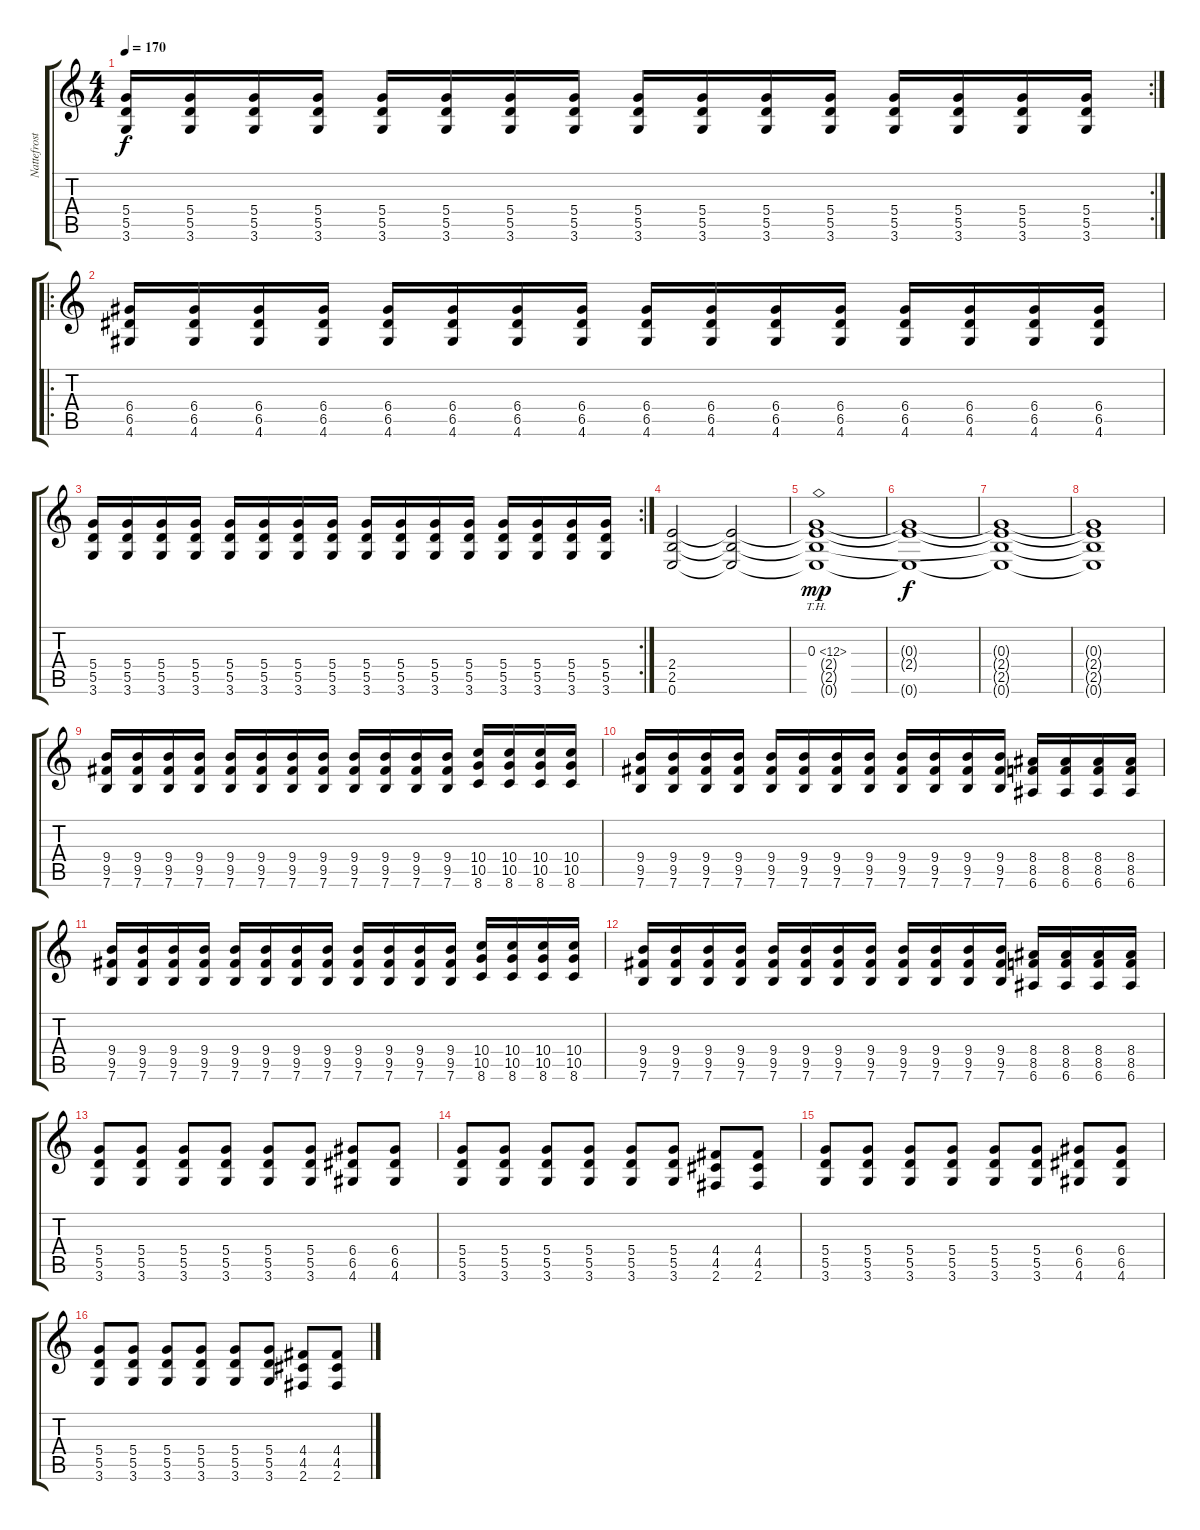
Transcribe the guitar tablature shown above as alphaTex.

\track ("Nattefrost" "Nattefrost") {instrument distortionguitar}
\staff {score tabs}
\tuning (E4 B3 G3 D3 A2 E2) {hide}
\rc 2
\ts (4 4)
\tempo 170
\clef g2
\ks c
(5.4 5.5 3.6).16{dy f} (5.4 5.5 3.6).16 (5.4 5.5 3.6).16 (5.4 5.5 3.6).16 (5.4 5.5 3.6).16 (5.4 5.5 3.6).16 (5.4 5.5 3.6).16 (5.4 5.5 3.6).16 (5.4 5.5 3.6).16 (5.4 5.5 3.6).16 (5.4 5.5 3.6).16 (5.4 5.5 3.6).16 (5.4 5.5 3.6).16 (5.4 5.5 3.6).16 (5.4 5.5 3.6).16 (5.4 5.5 3.6).16 |
\ro
(6.4 6.5 4.6).16 (6.4 6.5 4.6).16 (6.4 6.5 4.6).16 (6.4 6.5 4.6).16 (6.4 6.5 4.6).16 (6.4 6.5 4.6).16 (6.4 6.5 4.6).16 (6.4 6.5 4.6).16 (6.4 6.5 4.6).16 (6.4 6.5 4.6).16 (6.4 6.5 4.6).16 (6.4 6.5 4.6).16 (6.4 6.5 4.6).16 (6.4 6.5 4.6).16 (6.4 6.5 4.6).16 (6.4 6.5 4.6).16 |
\rc 2
(5.4 5.5 3.6).16 (5.4 5.5 3.6).16 (5.4 5.5 3.6).16 (5.4 5.5 3.6).16 (5.4 5.5 3.6).16 (5.4 5.5 3.6).16 (5.4 5.5 3.6).16 (5.4 5.5 3.6).16 (5.4 5.5 3.6).16 (5.4 5.5 3.6).16 (5.4 5.5 3.6).16 (5.4 5.5 3.6).16 (5.4 5.5 3.6).16 (5.4 5.5 3.6).16 (5.4 5.5 3.6).16 (5.4 5.5 3.6).16 |
(2.4 2.5 0.6).2 (2.4{t} 2.5{t} 0.6{t}).2 |
(0.3{th 12} 2.4{t} 2.5{t} 0.6{t}).1{dy mp} |
(0.3{t} 2.4{t} 0.6{t}).1{dy f} |
(0.3{t} 2.4{t} 2.5{t} 0.6{t}).1 |
(0.3{t} 2.4{t} 2.5{t} 0.6{t}).1 |
(9.4 9.5 7.6).16 (9.4 9.5 7.6).16 (9.4 9.5 7.6).16 (9.4 9.5 7.6).16 (9.4 9.5 7.6).16 (9.4 9.5 7.6).16 (9.4 9.5 7.6).16 (9.4 9.5 7.6).16 (9.4 9.5 7.6).16 (9.4 9.5 7.6).16 (9.4 9.5 7.6).16 (9.4 9.5 7.6).16 (10.4 10.5 8.6).16 (10.4 10.5 8.6).16 (10.4 10.5 8.6).16 (10.4 10.5 8.6).16 |
(9.4 9.5 7.6).16 (9.4 9.5 7.6).16 (9.4 9.5 7.6).16 (9.4 9.5 7.6).16 (9.4 9.5 7.6).16 (9.4 9.5 7.6).16 (9.4 9.5 7.6).16 (9.4 9.5 7.6).16 (9.4 9.5 7.6).16 (9.4 9.5 7.6).16 (9.4 9.5 7.6).16 (9.4 9.5 7.6).16 (8.4 8.5 6.6).16 (8.4 8.5 6.6).16 (8.4 8.5 6.6).16 (8.4 8.5 6.6).16 |
(9.4 9.5 7.6).16 (9.4 9.5 7.6).16 (9.4 9.5 7.6).16 (9.4 9.5 7.6).16 (9.4 9.5 7.6).16 (9.4 9.5 7.6).16 (9.4 9.5 7.6).16 (9.4 9.5 7.6).16 (9.4 9.5 7.6).16 (9.4 9.5 7.6).16 (9.4 9.5 7.6).16 (9.4 9.5 7.6).16 (10.4 10.5 8.6).16 (10.4 10.5 8.6).16 (10.4 10.5 8.6).16 (10.4 10.5 8.6).16 |
(9.4 9.5 7.6).16 (9.4 9.5 7.6).16 (9.4 9.5 7.6).16 (9.4 9.5 7.6).16 (9.4 9.5 7.6).16 (9.4 9.5 7.6).16 (9.4 9.5 7.6).16 (9.4 9.5 7.6).16 (9.4 9.5 7.6).16 (9.4 9.5 7.6).16 (9.4 9.5 7.6).16 (9.4 9.5 7.6).16 (8.4 8.5 6.6).16 (8.4 8.5 6.6).16 (8.4 8.5 6.6).16 (8.4 8.5 6.6).16 |
(5.4 5.5 3.6).8 (5.4 5.5 3.6).8 (5.4 5.5 3.6).8 (5.4 5.5 3.6).8 (5.4 5.5 3.6).8 (5.4 5.5 3.6).8 (6.4 6.5 4.6).8 (6.4 6.5 4.6).8 |
(5.4 5.5 3.6).8 (5.4 5.5 3.6).8 (5.4 5.5 3.6).8 (5.4 5.5 3.6).8 (5.4 5.5 3.6).8 (5.4 5.5 3.6).8 (4.4 4.5 2.6).8 (4.4 4.5 2.6).8 |
(5.4 5.5 3.6).8 (5.4 5.5 3.6).8 (5.4 5.5 3.6).8 (5.4 5.5 3.6).8 (5.4 5.5 3.6).8 (5.4 5.5 3.6).8 (6.4 6.5 4.6).8 (6.4 6.5 4.6).8 |
(5.4 5.5 3.6).8 (5.4 5.5 3.6).8 (5.4 5.5 3.6).8 (5.4 5.5 3.6).8 (5.4 5.5 3.6).8 (5.4 5.5 3.6).8 (4.4 4.5 2.6).8 (4.4 4.5 2.6).8
